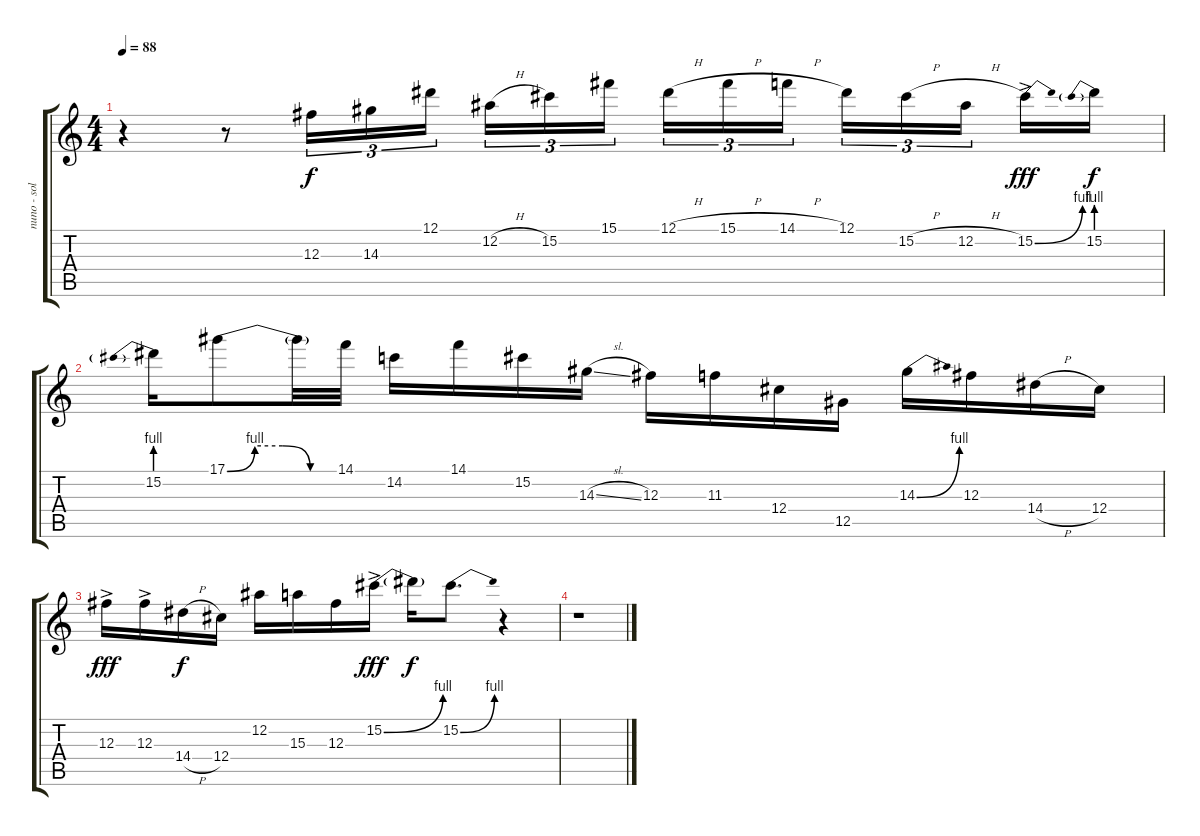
\track ("nuno - solo w/ wah" "nuno - sol") {instrument distortionguitar}
\staff {score tabs}
\tuning (Eb4 Bb3 Gb3 Db3 Ab2 Eb2) {hide}
\ts (4 4)
\tempo 88
\clef g2
\ks c
r.4{dy f} r.8 12.3.16{tu (3 2)} 14.3.16{tu (3 2)} 12.1.16{tu (3 2)} 12.2{h}.16{tu (3 2)} 15.2.16{tu (3 2)} 15.1.16{tu (3 2) beam splitsecondary} 12.1{h}.16{tu (3 2)} 15.1{h}.16{tu (3 2)} 14.1{h}.16{tu (3 2)} 12.1.16{tu (3 2)} 15.2{h}.16{tu (3 2)} 12.2{h}.16{tu (3 2) beam splitsecondary} 15.2{be (bend 0 0 60 4) ac}.16{dy fff} 15.2{be (prebend 0 4 60 4)}.16{dy f} |
15.2{be (prebend 0 4 60 4)}.16 17.1{be (custom 0 0 15 4 30 4 45 0 60 0)}.8 17.1{t}.32 14.1.32 14.2.16 14.1.16 15.2.16 14.3{sl}.16 12.3.16 11.3.16 12.4.16 12.5.16 14.3{be (bend 0 0 60 4)}.16 12.3.16 14.4{h}.16 12.4.16 |
12.3{ac}.16{dy fff} 12.3{ac}.16 14.4{h}.16{dy f} 12.4.16 12.2.16 15.3.16 12.3.16 15.2{be (bend 0 0 60 4) ac}.16{dy fff} 15.2{t}.16{dy f} 15.2{be (bend 0 0 60 4)}.8{d} r.4 |
r.1
